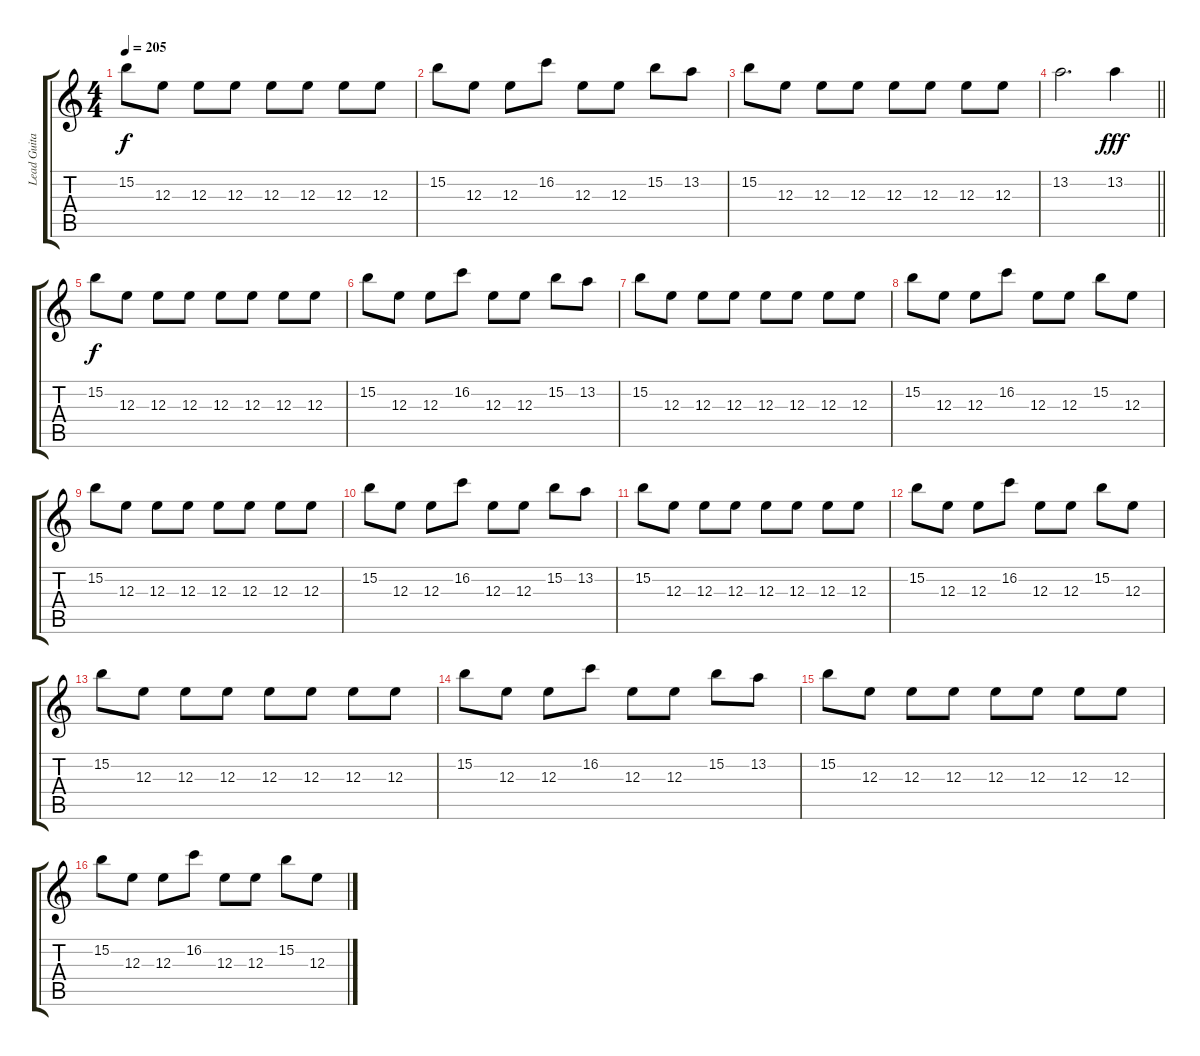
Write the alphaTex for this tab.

\track ("Lead Guitar" "Lead Guita") {instrument distortionguitar}
\staff {score tabs}
\tuning (Db4 Ab3 E3 B2 Gb2 B1) {hide}
\ts (4 4)
\tempo 205
\clef g2
\ks c
15.2.8{dy f} 12.3.8 12.3.8 12.3.8 12.3.8 12.3.8 12.3.8 12.3.8 |
15.2.8 12.3.8 12.3.8 16.2.8 12.3.8 12.3.8 15.2.8 13.2.8 |
15.2.8 12.3.8 12.3.8 12.3.8 12.3.8 12.3.8 12.3.8 12.3.8 |
\barLineRight lightlight
13.2.2{d} 13.2.4{dy fff} |
15.2.8{dy f} 12.3.8 12.3.8 12.3.8 12.3.8 12.3.8 12.3.8 12.3.8 |
15.2.8 12.3.8 12.3.8 16.2.8 12.3.8 12.3.8 15.2.8 13.2.8 |
15.2.8 12.3.8 12.3.8 12.3.8 12.3.8 12.3.8 12.3.8 12.3.8 |
15.2.8 12.3.8 12.3.8 16.2.8 12.3.8 12.3.8 15.2.8 12.3.8 |
15.2.8 12.3.8 12.3.8 12.3.8 12.3.8 12.3.8 12.3.8 12.3.8 |
15.2.8 12.3.8 12.3.8 16.2.8 12.3.8 12.3.8 15.2.8 13.2.8 |
15.2.8 12.3.8 12.3.8 12.3.8 12.3.8 12.3.8 12.3.8 12.3.8 |
15.2.8 12.3.8 12.3.8 16.2.8 12.3.8 12.3.8 15.2.8 12.3.8 |
15.2.8 12.3.8 12.3.8 12.3.8 12.3.8 12.3.8 12.3.8 12.3.8 |
15.2.8 12.3.8 12.3.8 16.2.8 12.3.8 12.3.8 15.2.8 13.2.8 |
15.2.8 12.3.8 12.3.8 12.3.8 12.3.8 12.3.8 12.3.8 12.3.8 |
15.2.8 12.3.8 12.3.8 16.2.8 12.3.8 12.3.8 15.2.8 12.3.8
